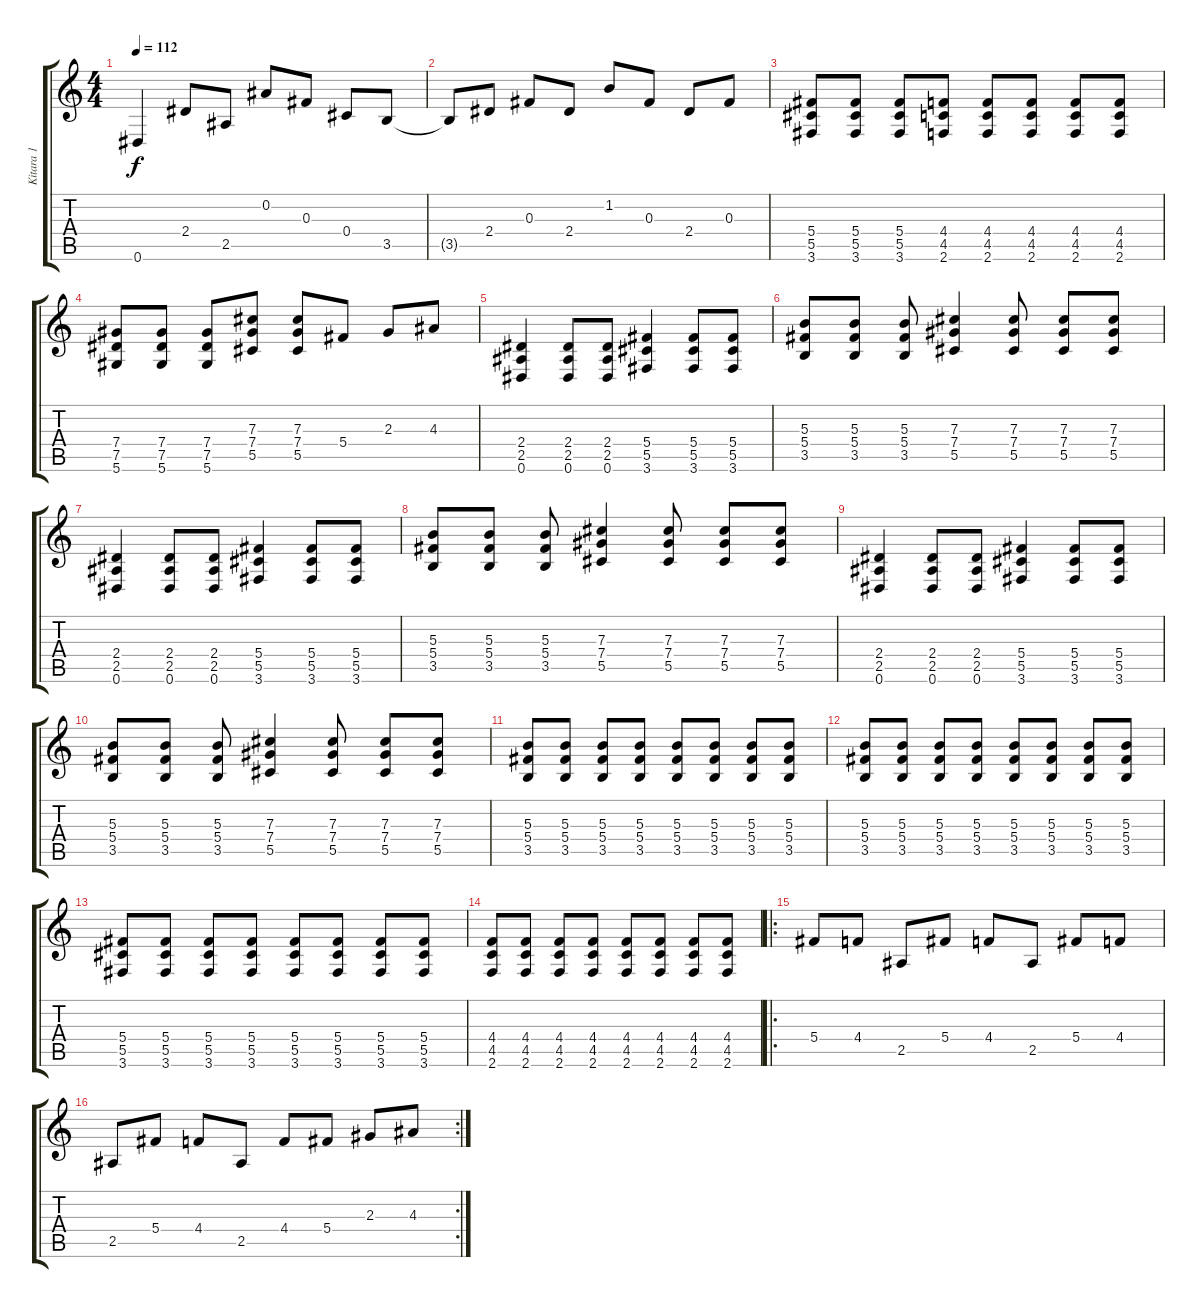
\track ("Kitara 1" "Kitara 1") {instrument distortionguitar}
\staff {score tabs}
\tuning (Eb4 Bb3 Gb3 Db3 Ab2 Eb2) {hide}
\ts (4 4)
\tempo 112
\clef g2
\ks c
0.6.4{dy f instrument electricguitarclean} 2.4.8 2.5.8 0.2.8 0.3.8 0.4.8 3.5.8 |
3.5{t}.8 2.4.8 0.3.8 2.4.8 1.2.8 0.3.8 2.4.8 0.3.8 |
(5.4 5.5 3.6).8{instrument distortionguitar} (5.4 5.5 3.6).8 (5.4 5.5 3.6).8 (4.4 4.5 2.6).8 (4.4 4.5 2.6).8 (4.4 4.5 2.6).8 (4.4 4.5 2.6).8 (4.4 4.5 2.6).8 |
(7.4 7.5 5.6).8 (7.4 7.5 5.6).8 (7.4 7.5 5.6).8 (7.3 7.4 5.5).8 (7.3 7.4 5.5).8 5.4.8 2.3.8 4.3.8 |
(2.4 2.5 0.6).4 (2.4 2.5 0.6).8 (2.4 2.5 0.6).8 (5.4 5.5 3.6).4 (5.4 5.5 3.6).8 (5.4 5.5 3.6).8 |
(5.3 5.4 3.5).8 (5.3 5.4 3.5).8 (5.3 5.4 3.5).8 (7.3 7.4 5.5).4 (7.3 7.4 5.5).8 (7.3 7.4 5.5).8 (7.3 7.4 5.5).8 |
(2.4 2.5 0.6).4 (2.4 2.5 0.6).8 (2.4 2.5 0.6).8 (5.4 5.5 3.6).4 (5.4 5.5 3.6).8 (5.4 5.5 3.6).8 |
(5.3 5.4 3.5).8 (5.3 5.4 3.5).8 (5.3 5.4 3.5).8 (7.3 7.4 5.5).4 (7.3 7.4 5.5).8 (7.3 7.4 5.5).8 (7.3 7.4 5.5).8 |
(2.4 2.5 0.6).4 (2.4 2.5 0.6).8 (2.4 2.5 0.6).8 (5.4 5.5 3.6).4 (5.4 5.5 3.6).8 (5.4 5.5 3.6).8 |
(5.3 5.4 3.5).8 (5.3 5.4 3.5).8 (5.3 5.4 3.5).8 (7.3 7.4 5.5).4 (7.3 7.4 5.5).8 (7.3 7.4 5.5).8 (7.3 7.4 5.5).8 |
(5.3 5.4 3.5).8 (5.3 5.4 3.5).8 (5.3 5.4 3.5).8 (5.3 5.4 3.5).8 (5.3 5.4 3.5).8 (5.3 5.4 3.5).8 (5.3 5.4 3.5).8 (5.3 5.4 3.5).8 |
(5.3 5.4 3.5).8 (5.3 5.4 3.5).8 (5.3 5.4 3.5).8 (5.3 5.4 3.5).8 (5.3 5.4 3.5).8 (5.3 5.4 3.5).8 (5.3 5.4 3.5).8 (5.3 5.4 3.5).8 |
(5.4 5.5 3.6).8 (5.4 5.5 3.6).8 (5.4 5.5 3.6).8 (5.4 5.5 3.6).8 (5.4 5.5 3.6).8 (5.4 5.5 3.6).8 (5.4 5.5 3.6).8 (5.4 5.5 3.6).8 |
(4.4 4.5 2.6).8 (4.4 4.5 2.6).8 (4.4 4.5 2.6).8 (4.4 4.5 2.6).8 (4.4 4.5 2.6).8 (4.4 4.5 2.6).8 (4.4 4.5 2.6).8 (4.4 4.5 2.6).8 |
\ro
5.4.8 4.4.8 2.5.8 5.4.8 4.4.8 2.5.8 5.4.8 4.4.8 |
\rc 2
2.5.8 5.4.8 4.4.8 2.5.8 4.4.8 5.4.8 2.3.8 4.3.8
